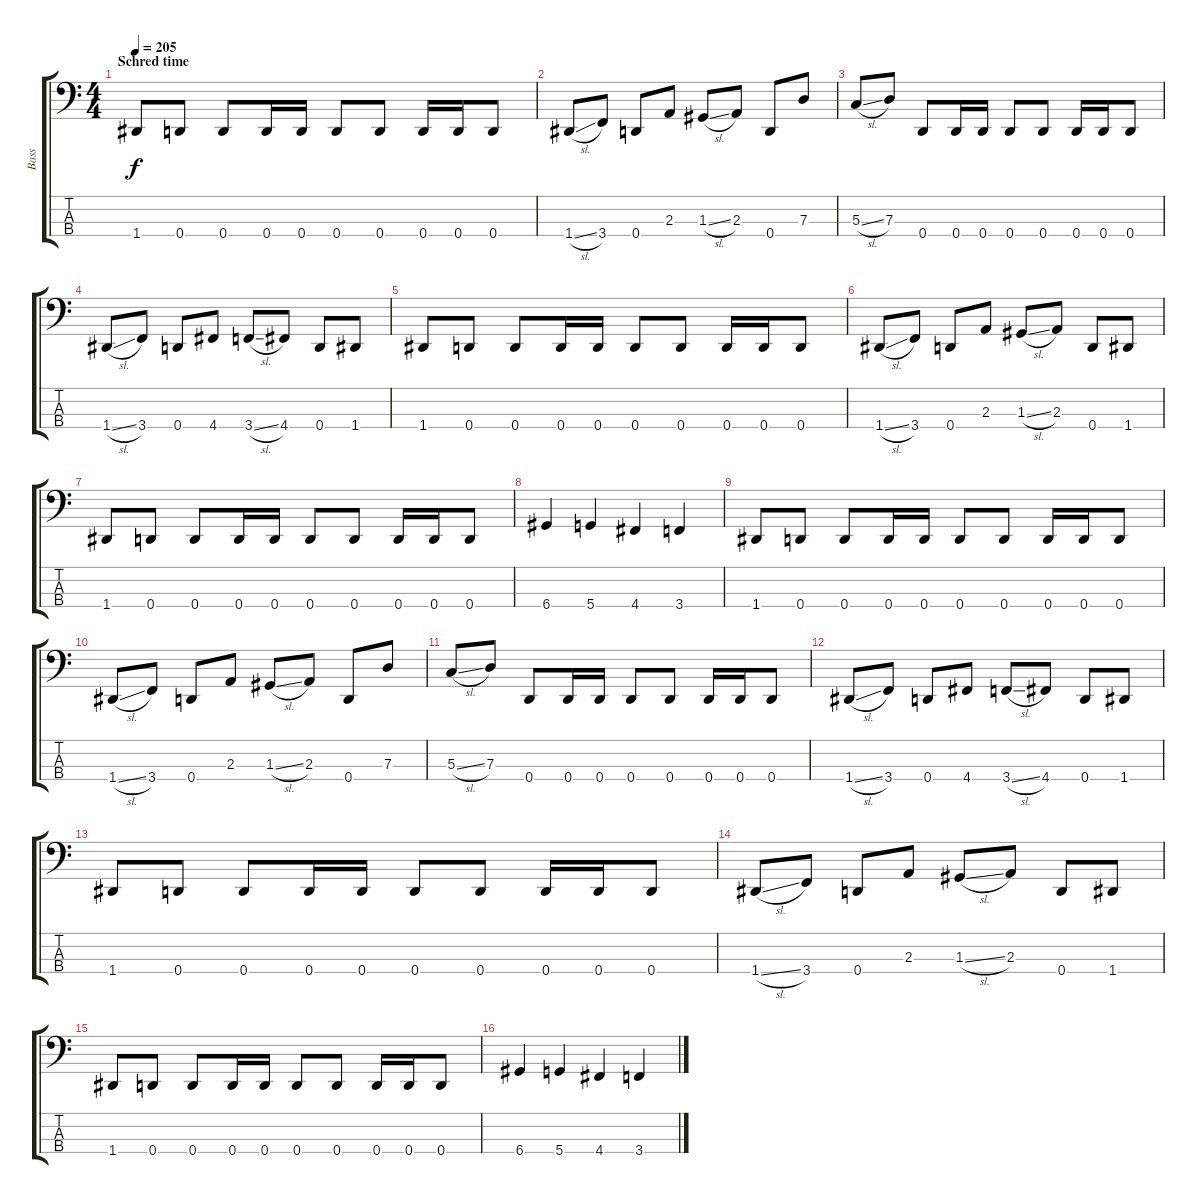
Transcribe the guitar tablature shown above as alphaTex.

\track ("Bass" "Bass") {instrument electricbassfinger}
\staff {score tabs}
\tuning (F2 C2 G1 D1) {hide}
\ts (4 4)
\section ("" "Schred time")
\tempo 205
\clef f4
\ks c
1.4.8{dy f} 0.4.8 0.4.8 0.4.16 0.4.16 0.4.8 0.4.8 0.4.16 0.4.16 0.4.8 |
1.4{sl}.8 3.4.8 0.4.8 2.3.8 1.3{sl}.8 2.3.8 0.4.8 7.3.8 |
5.3{sl}.8 7.3.8 0.4.8 0.4.16 0.4.16 0.4.8 0.4.8 0.4.16 0.4.16 0.4.8 |
1.4{sl}.8 3.4.8 0.4.8 4.4.8 3.4{sl}.8 4.4.8 0.4.8 1.4.8 |
1.4.8 0.4.8 0.4.8 0.4.16 0.4.16 0.4.8 0.4.8 0.4.16 0.4.16 0.4.8 |
1.4{sl}.8 3.4.8 0.4.8 2.3.8 1.3{sl}.8 2.3.8 0.4.8 1.4.8 |
1.4.8 0.4.8 0.4.8 0.4.16 0.4.16 0.4.8 0.4.8 0.4.16 0.4.16 0.4.8 |
6.4.4 5.4.4 4.4.4 3.4.4 |
1.4.8 0.4.8 0.4.8 0.4.16 0.4.16 0.4.8 0.4.8 0.4.16 0.4.16 0.4.8 |
1.4{sl}.8 3.4.8 0.4.8 2.3.8 1.3{sl}.8 2.3.8 0.4.8 7.3.8 |
5.3{sl}.8 7.3.8 0.4.8 0.4.16 0.4.16 0.4.8 0.4.8 0.4.16 0.4.16 0.4.8 |
1.4{sl}.8 3.4.8 0.4.8 4.4.8 3.4{sl}.8 4.4.8 0.4.8 1.4.8 |
1.4.8 0.4.8 0.4.8 0.4.16 0.4.16 0.4.8 0.4.8 0.4.16 0.4.16 0.4.8 |
1.4{sl}.8 3.4.8 0.4.8 2.3.8 1.3{sl}.8 2.3.8 0.4.8 1.4.8 |
1.4.8 0.4.8 0.4.8 0.4.16 0.4.16 0.4.8 0.4.8 0.4.16 0.4.16 0.4.8 |
6.4.4 5.4.4 4.4.4 3.4.4
